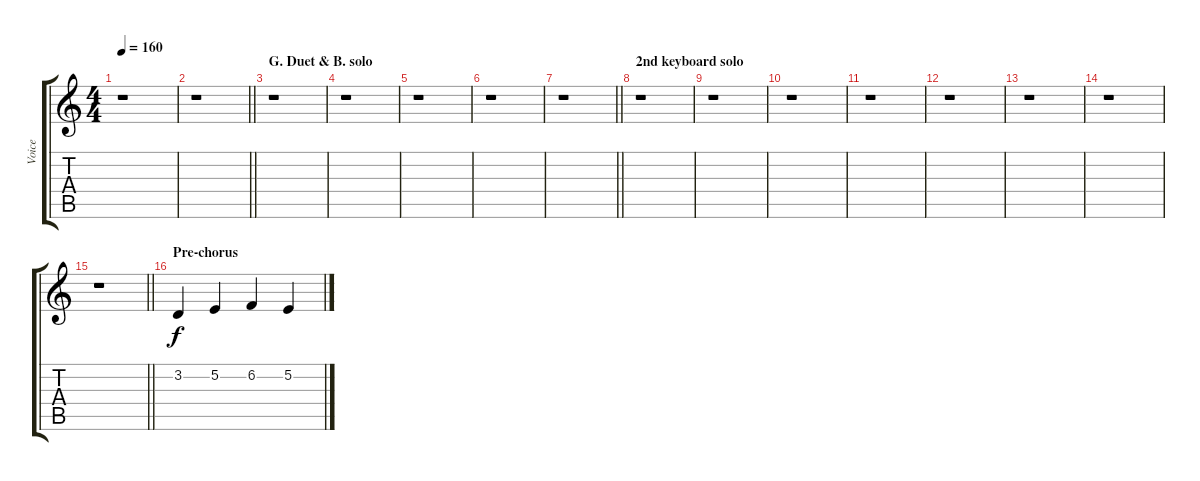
\track ("Voice" "Voice") {instrument lead6voice}
\staff {score tabs}
\tuning (E4 B3 G3 D3 A2 E2) {hide}
\ts (4 4)
\tempo 160
\clef g2
\ks c
r.1{dy f} |
\barLineRight lightlight
r.1 |
\section ("" "G. Duet & B. solo")
r.1 |
r.1 |
r.1 |
r.1 |
\barLineRight lightlight
r.1 |
\section ("" "2nd keyboard solo")
r.1 |
r.1 |
r.1 |
r.1 |
r.1 |
r.1 |
r.1 |
\barLineRight lightlight
r.1 |
\section ("" "Pre-chorus")
3.2.4 5.2.4 6.2.4 5.2.4
